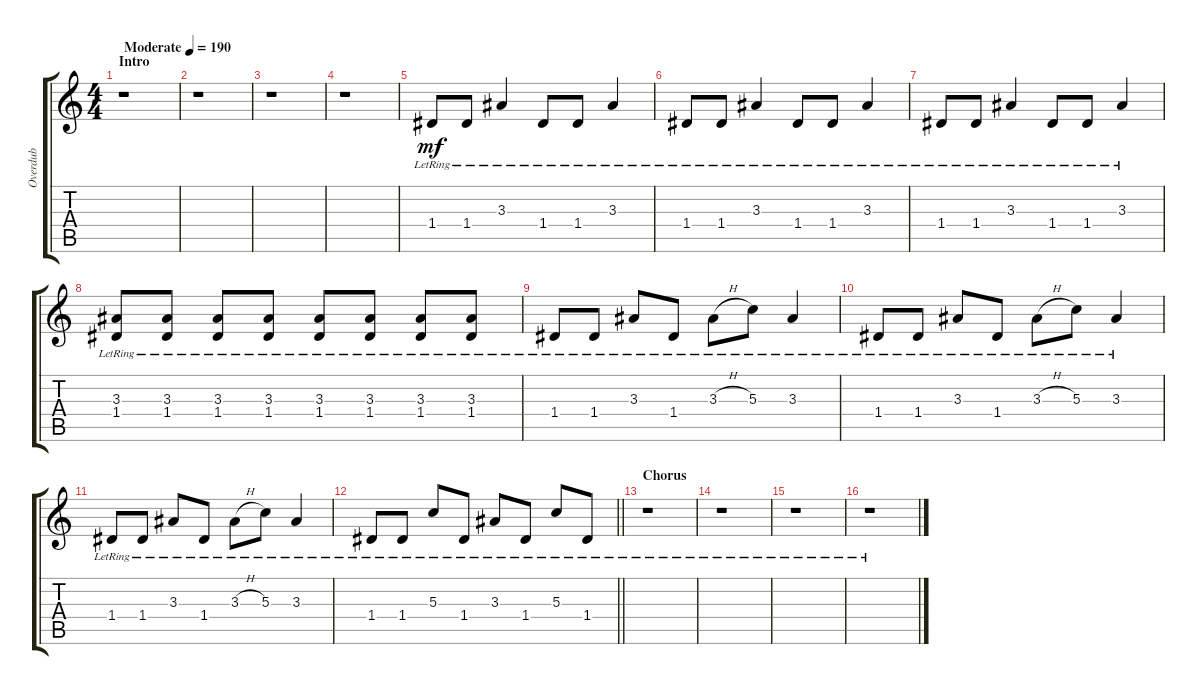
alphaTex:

\track ("Overdub" "Overdub") {instrument distortionguitar}
\staff {score tabs}
\tuning (E4 B3 G3 D3 A2 E2) {hide}
\ts (4 4)
\section ("" "Intro")
\tempo (190 "Moderate")
\clef g2
\ks c
r.1{dy mf instrument distortionguitar} |
r.1 |
r.1 |
r.1 |
1.4{lr}.8{balance 0} 1.4{lr}.8 3.3{lr}.4 1.4{lr}.8 1.4{lr}.8 3.3{lr}.4 |
1.4{lr}.8 1.4{lr}.8 3.3{lr}.4 1.4{lr}.8 1.4{lr}.8 3.3{lr}.4 |
1.4{lr}.8 1.4{lr}.8 3.3{lr}.4 1.4{lr}.8 1.4{lr}.8 3.3{lr}.4 |
(3.3{lr} 1.4{lr}).8 (3.3{lr} 1.4{lr}).8 (3.3{lr} 1.4{lr}).8 (3.3{lr} 1.4{lr}).8 (3.3{lr} 1.4{lr}).8 (3.3{lr} 1.4{lr}).8 (3.3{lr} 1.4{lr}).8 (3.3{lr} 1.4{lr}).8 |
1.4{lr}.8 1.4{lr}.8 3.3{lr}.8 1.4{lr}.8 3.3{h lr}.8 5.3{lr}.8 3.3{lr}.4 |
1.4{lr}.8 1.4{lr}.8 3.3{lr}.8 1.4{lr}.8 3.3{h lr}.8 5.3{lr}.8 3.3{lr}.4 |
1.4{lr}.8 1.4{lr}.8 3.3{lr}.8 1.4{lr}.8 3.3{h lr}.8 5.3{lr}.8 3.3{lr}.4 |
\barLineRight lightlight
1.4{lr}.8 1.4{lr}.8 5.3{lr}.8 1.4{lr}.8 3.3{lr}.8 1.4{lr}.8 5.3{lr}.8 1.4{lr}.8 |
\section ("" "Chorus")
r.1 |
r.1 |
r.1 |
r.1
